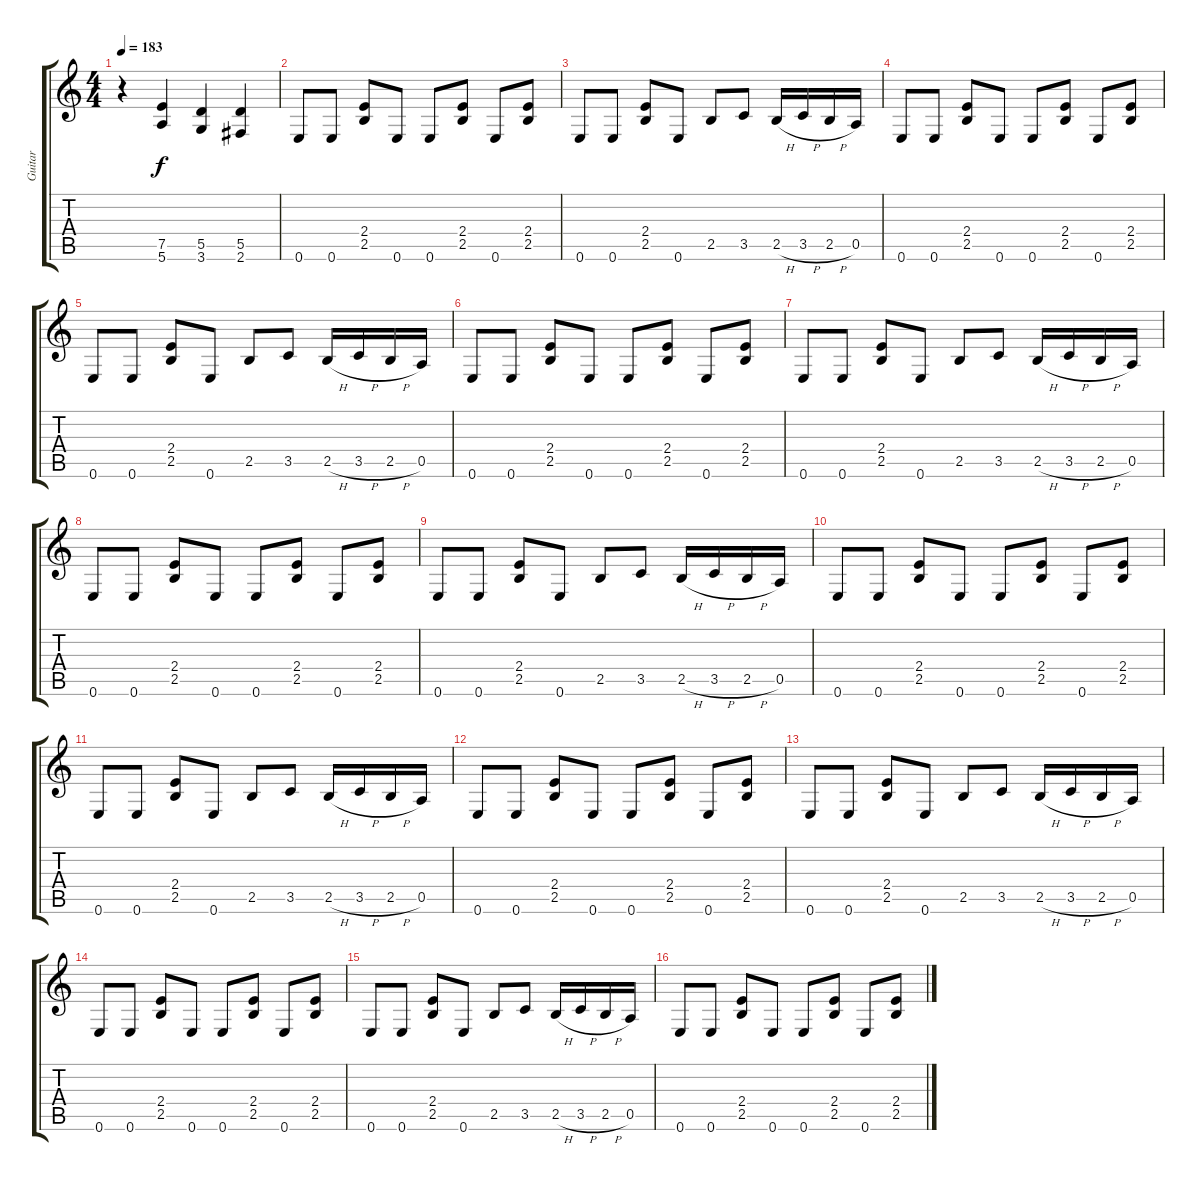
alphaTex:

\track ("Guitar" "Guitar") {instrument distortionguitar}
\staff {score tabs}
\tuning (E4 B3 G3 D3 A2 E2) {hide}
\ts (4 4)
\tempo 183
\clef g2
\ks c
r.4{dy f} (7.5 5.6).4 (5.5 3.6).4 (5.5 2.6).4 |
0.6.8 0.6.8 (2.4 2.5).8 0.6.8 0.6.8 (2.4 2.5).8 0.6.8 (2.4 2.5).8 |
0.6.8 0.6.8 (2.4 2.5).8 0.6.8 2.5.8 3.5.8 2.5{h}.16 3.5{h}.16 2.5{h}.16 0.5.16 |
0.6.8 0.6.8 (2.4 2.5).8 0.6.8 0.6.8 (2.4 2.5).8 0.6.8 (2.4 2.5).8 |
0.6.8 0.6.8 (2.4 2.5).8 0.6.8 2.5.8 3.5.8 2.5{h}.16 3.5{h}.16 2.5{h}.16 0.5.16 |
0.6.8 0.6.8 (2.4 2.5).8 0.6.8 0.6.8 (2.4 2.5).8 0.6.8 (2.4 2.5).8 |
0.6.8 0.6.8 (2.4 2.5).8 0.6.8 2.5.8 3.5.8 2.5{h}.16 3.5{h}.16 2.5{h}.16 0.5.16 |
0.6.8 0.6.8 (2.4 2.5).8 0.6.8 0.6.8 (2.4 2.5).8 0.6.8 (2.4 2.5).8 |
0.6.8 0.6.8 (2.4 2.5).8 0.6.8 2.5.8 3.5.8 2.5{h}.16 3.5{h}.16 2.5{h}.16 0.5.16 |
0.6.8 0.6.8 (2.4 2.5).8 0.6.8 0.6.8 (2.4 2.5).8 0.6.8 (2.4 2.5).8 |
0.6.8 0.6.8 (2.4 2.5).8 0.6.8 2.5.8 3.5.8 2.5{h}.16 3.5{h}.16 2.5{h}.16 0.5.16 |
0.6.8 0.6.8 (2.4 2.5).8 0.6.8 0.6.8 (2.4 2.5).8 0.6.8 (2.4 2.5).8 |
0.6.8 0.6.8 (2.4 2.5).8 0.6.8 2.5.8 3.5.8 2.5{h}.16 3.5{h}.16 2.5{h}.16 0.5.16 |
0.6.8 0.6.8 (2.4 2.5).8 0.6.8 0.6.8 (2.4 2.5).8 0.6.8 (2.4 2.5).8 |
0.6.8 0.6.8 (2.4 2.5).8 0.6.8 2.5.8 3.5.8 2.5{h}.16 3.5{h}.16 2.5{h}.16 0.5.16 |
0.6.8 0.6.8 (2.4 2.5).8 0.6.8 0.6.8 (2.4 2.5).8 0.6.8 (2.4 2.5).8
